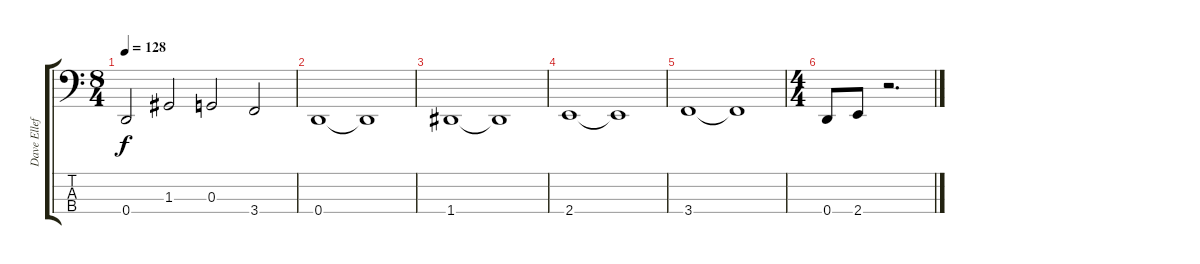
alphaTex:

\track ("Dave Ellefson" "Dave Ellef") {instrument electricbasspick}
\staff {score tabs}
\tuning (F2 C2 G1 D1) {hide}
\ts (8 4)
\tempo 128
\clef f4
\ks c
0.4.2{dy f} 1.3.2 0.3.2 3.4.2 |
0.4.1 0.4{t}.1 |
1.4.1 1.4{t}.1 |
2.4.1 2.4{t}.1 |
3.4.1 3.4{t}.1 |
\ts (4 4)
0.4.8 2.4.8 r.2{d}
